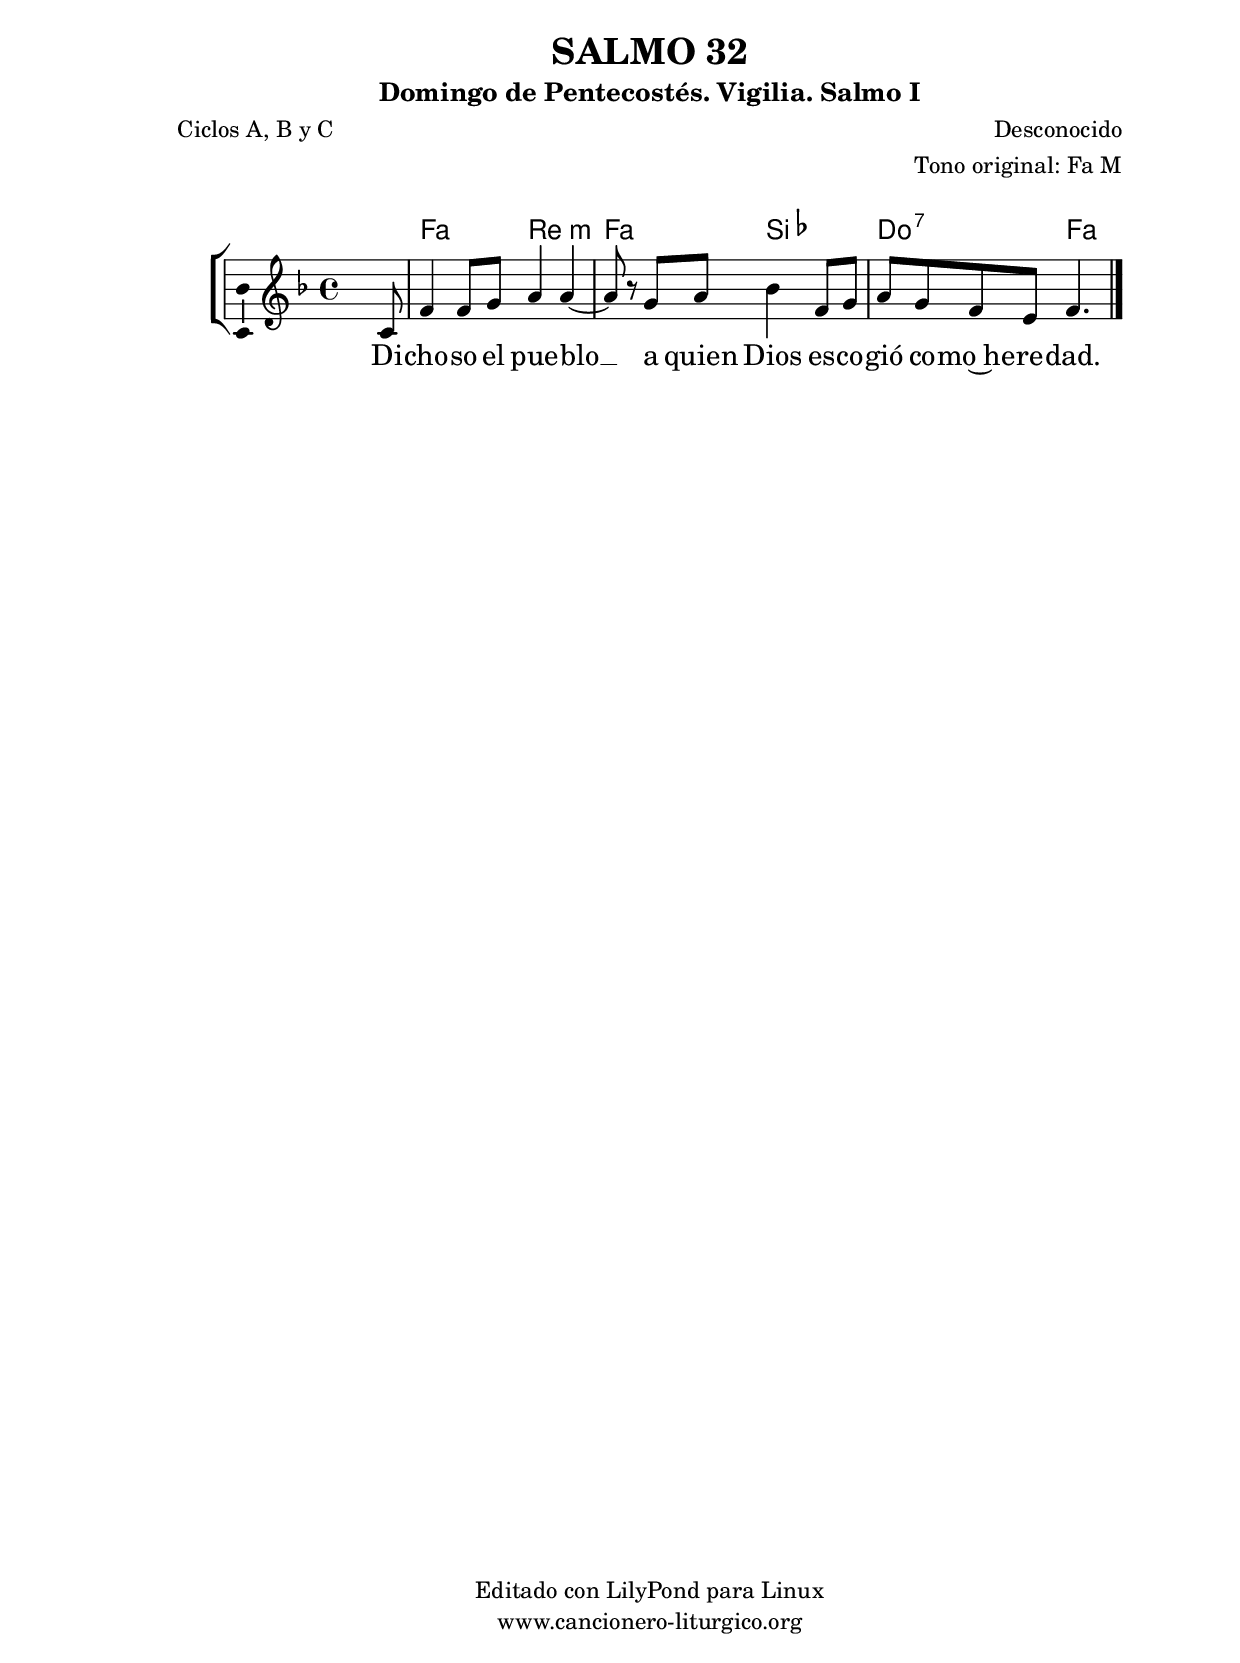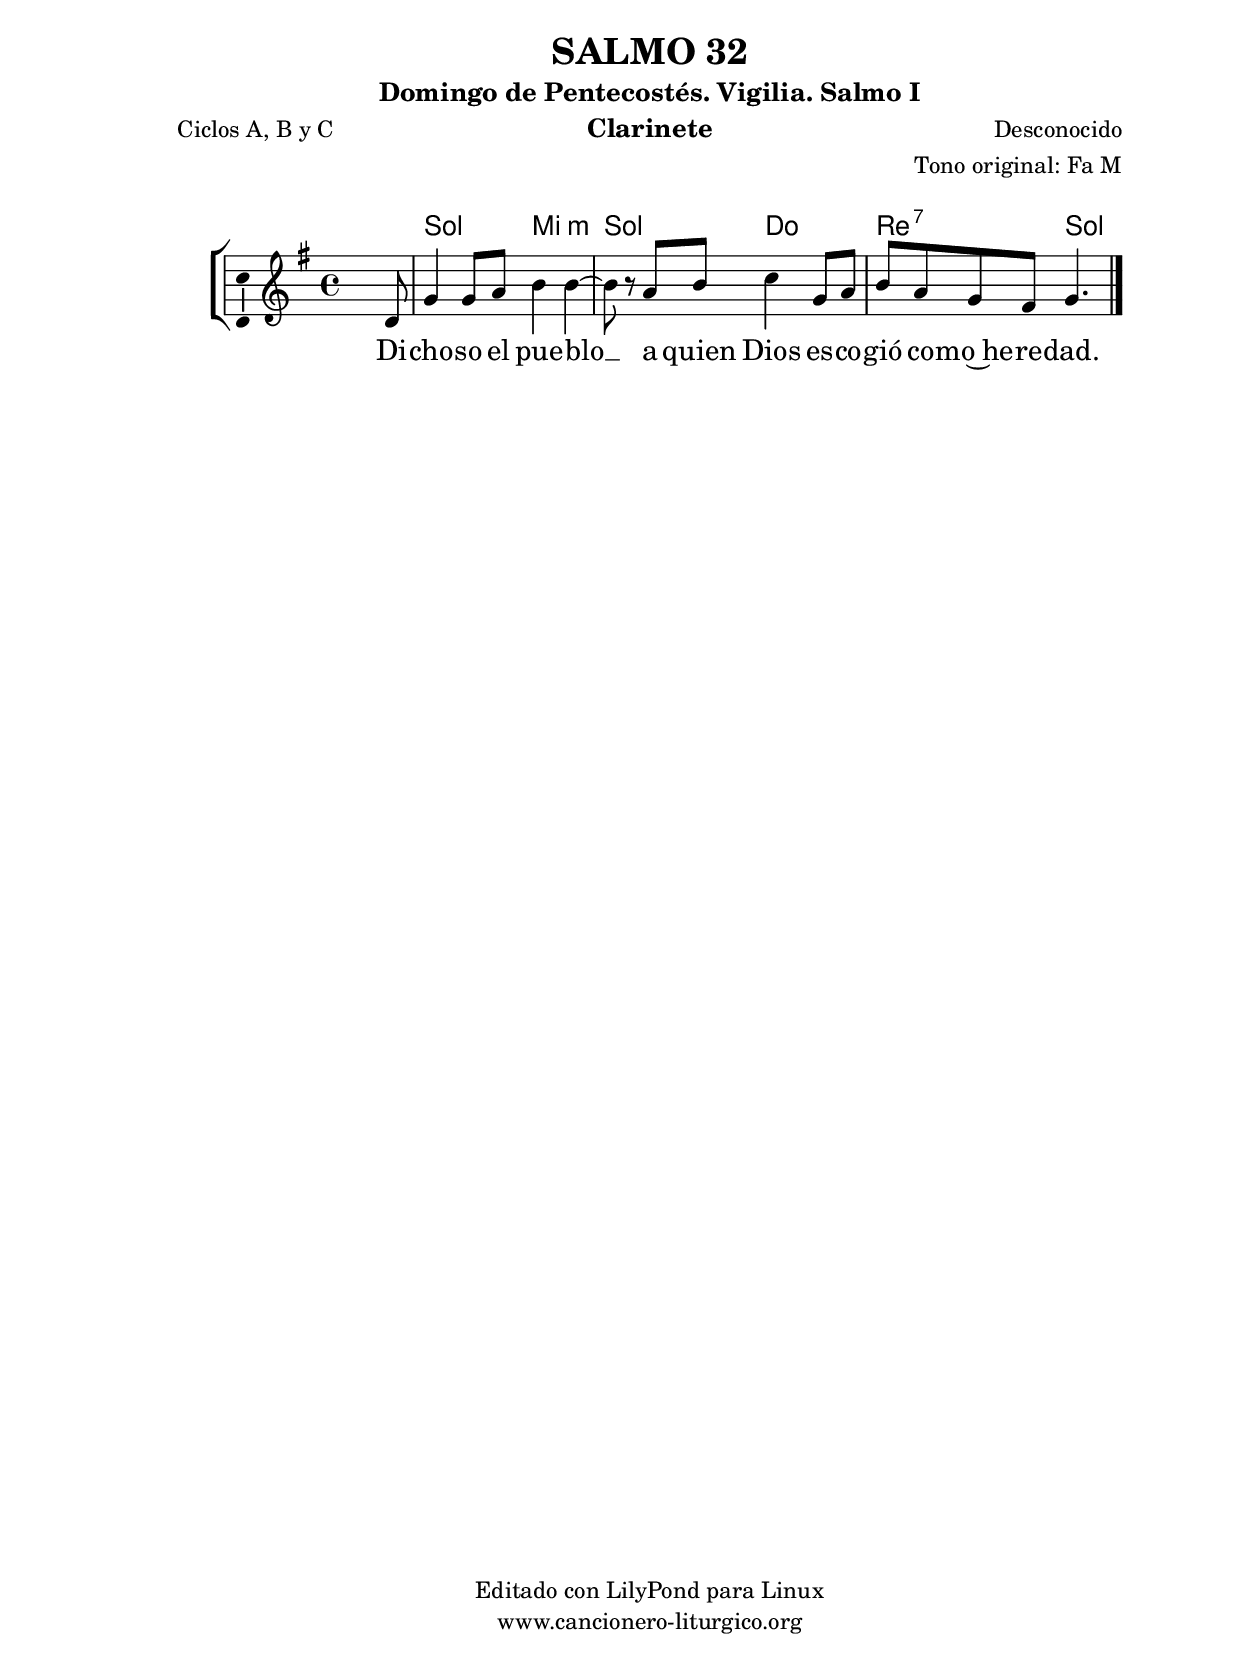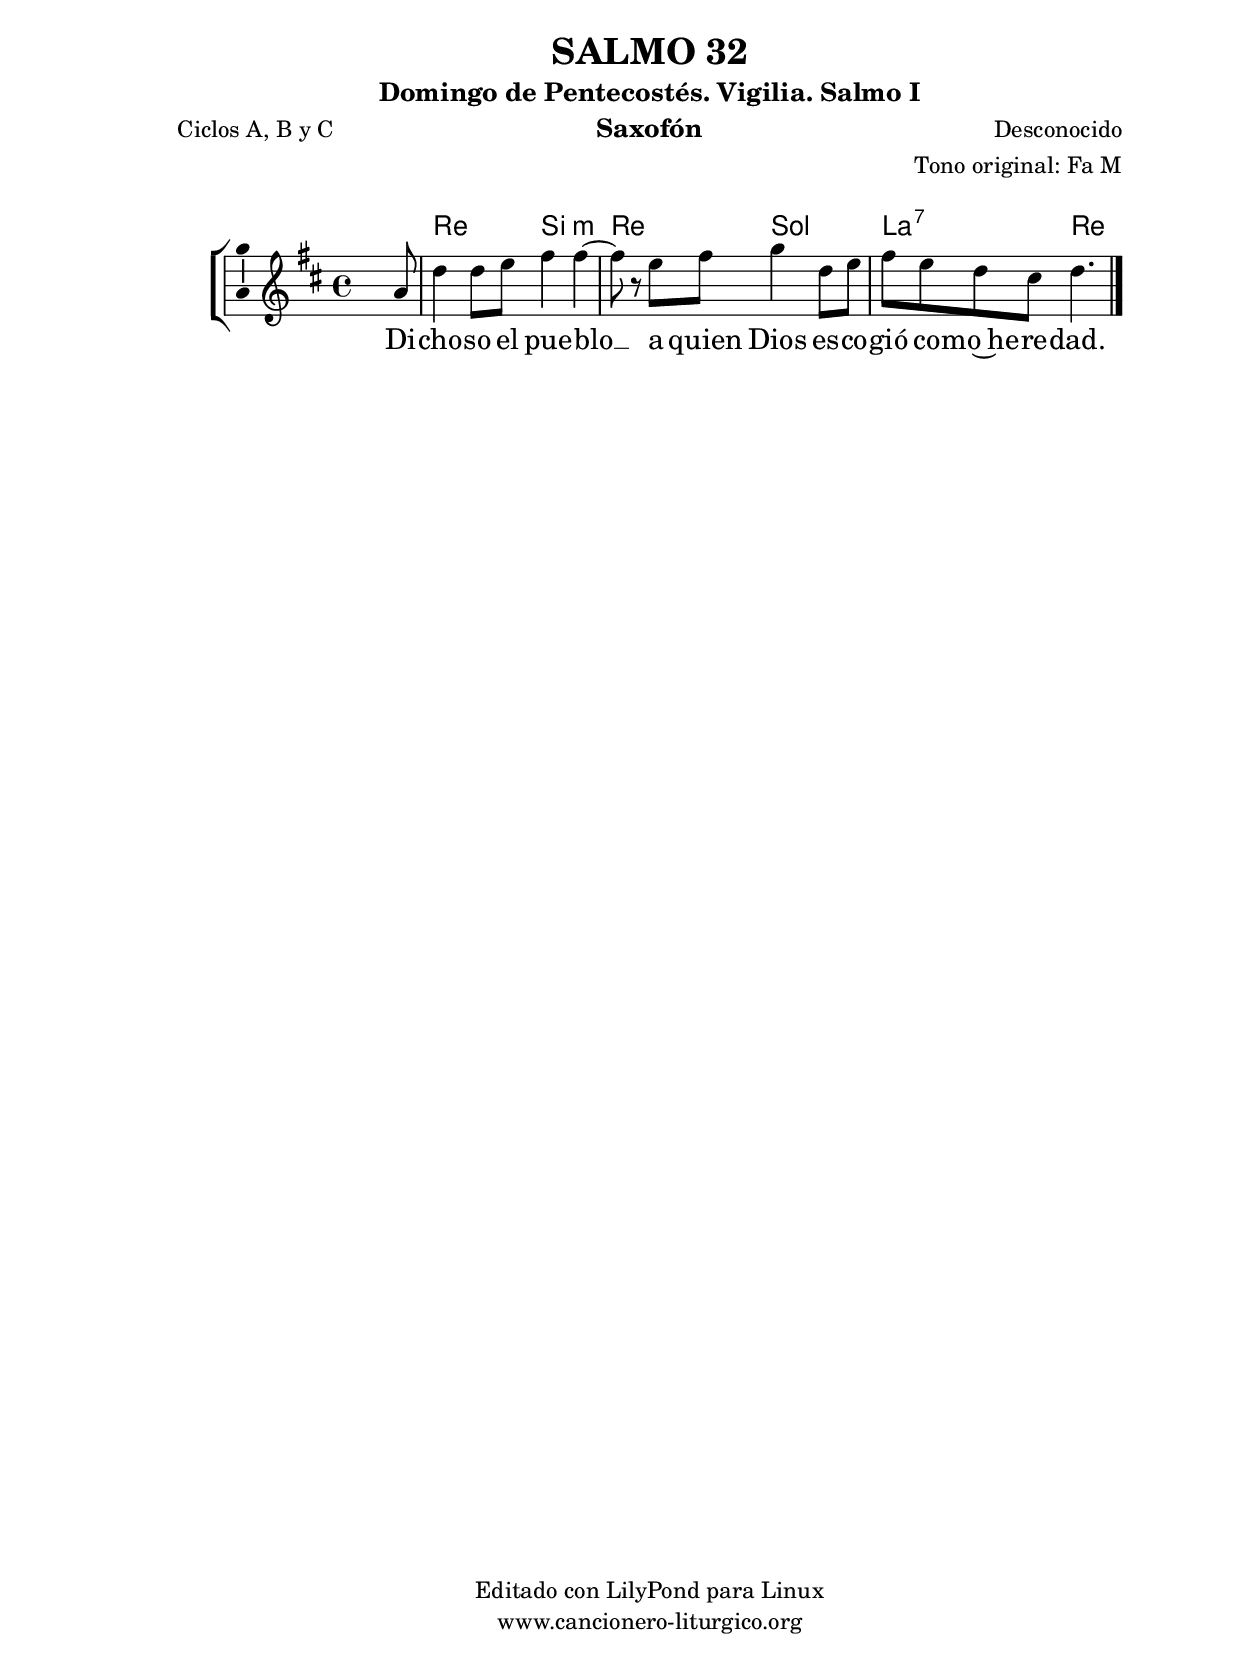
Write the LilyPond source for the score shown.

%
%para convertir .midi en .wav:
%timidity filename.midi -Ow -o finename.wav
%
%
%Para convertir de .wav a .mp3:
%lame -h -m j filename.wav
%
%
%para escuchar el midi:
%timidity nombrefichero.midi
%


%versión de lilypond para la que se ha escrito esta partitura:
\version "2.16.0"

	%Tamaño papel
	#(set-default-paper-size "a4")
	%Tamaño partitura
	#(set-global-staff-size 20)
	%No responde al pulsar sobre una nota
	#(ly:set-option 'point-and-click #f)

%parámetros del encabezamiento:
\header {
	title = "SALMO 32"
	subtitle = "Domingo de Pentecostés. Vigilia. Salmo I"
	composer = "Desconocido"
	poet = "Ciclos A, B y C"
	meter = ""
	arranger = "Tono original: Fa M"
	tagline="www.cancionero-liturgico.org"
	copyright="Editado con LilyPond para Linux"
	tiempo = "Pentecostés"
	usos = "Salmo"
	letra = "Dichoso el pueblo a quien Dios escogió como heredad."
	}

%parámetros asociados al papel:
\paper  {
	oddHeaderMarkup = \markup {\fill-line { \on-the-fly #not-first-page \fromproperty #'header:title \on-the-fly #not-first-page \fromproperty #'header:composer }}
	evenHeaderMarkup = \markup {\fill-line { \fromproperty #'header:composer \fromproperty #'header:title }}
	#(set-paper-size "a4")
	print-page-number = ##f
	first-page-number = 1
	print-first-page-number = ##f
%	head-separation = 3.0 \cm
	top-margin = 2.0 \cm
	bottom-margin = 0.5\cm
%%%	bottom-margin = -1.0\cm
	left-margin = 3.0 \cm
	line-width = 16.0 \cm 
	indent = 8\mm
	interscoreline = 2.\mm
	between-system-space = 15\mm
%	para que las partituras no llenen la hoja:
	ragged-bottom = ##t
%	idem para la última hoja:
	ragged-last-bottom = ##f
%	para que las partituras llenen el ancho del papel:
	ragged-last = ##f
	after-title-space = 2.5 \cm
%page-count=1
%system-count=8

	%Flexible Vertical Spacing
%	markup-markup-spacing =
%	#'((basic-distance . 15) (minimum-distance . 15) (padding . 3))
	markup-system-spacing =
	#'((basic-distance . 15) (minimum-distance . 15) (padding . 3))
	system-system-spacing =
	#'((basic-distance . 15) (minimum-distance . 15) (padding . 3))
	score-system-spacing =
	#'((basic-distance . 15) (minimum-distance . 15) (padding . 5))
%	top-system-spacing = % header
%	#'((basic-distance . 8) (minimum-distance . 0) (padding . 3))
%	top-markup-spacing =
%	#'((basic-distance . 20) (minimum-distance . 20) (padding . 3))
	last-bottom-spacing = % footer
	#'((basic-distance . 5) (minimum-distance . 5) (padding . 3))
%	score-markup-spacing =
%	#'((basic-distance . 16) (minimum-distance . 13) (padding . 3))

	}


%parámetros que afectan a toda la partitura:
global =  {
	%clave de sol (G):
	\clef G
	%armadura:
%	\transpose f a
	\key f \major
	\tempo 4=80
	\set Score.tempoHideNote = ##t
	}


acordes = {
	\italianChords
	\chordmode {
%	\transpose f a
{

s1
f2 d:m f bes c:7 f

	}
	}
}

melodia = 
%	\transpose f a
{
	\relative c'{

\time 4/4
s2 s4 s8 c8
f4 f8 g a4 a~
a8 r8 g8 a bes4 f8 g
a8 g f e f4. s8

	\bar "|."
	}
	}


texto = \lyricmode {
Di -- cho -- so el pue -- blo __
a quien Dios es -- co -- gió co -- mo~he -- re -- dad.
	}


acordesStaff = \context ChordNames = acordesStaff <<
	\set chordChanges = ##t
	\acordes
	>>


vozStaff = \context Voice = vozStaff
\with {\consists "Ambitus_engraver"}
<<
%	\set Staff.instrumentName = ""
%	\set Staff.shortInstrumentName = ""
%	\set Staff.midiInstrument = #"clarinet"
%	\set Staff.midiInstrument = #"cello"
%	\set Staff.midiInstrument = #"flute"
	\set Staff.midiInstrument = #"electric guitar (jazz)"
%	\set Staff.midiInstrument = #"english horn"
%	\set Staff.midiInstrument = #"violin"
%	\set Staff.midiInstrument = #"glockenspiel"
	\set Staff.midiMinimumVolume = #0.7
	\set Staff.midiMaximumVolume = #0.9
	\global
	\melodia
	>>


textoStaff = \context Lyrics = textoStaff <<
	\lyricsto vozStaff \texto
	>>

\book {
	\score {
		\context ChoirStaff {
			\override StaffGroup.SystemStartBracket #'collapse-height = #1
			\override Score.SystemStartBar #'collapse-height = #1
			<<
			\acordesStaff
			\vozStaff
			\textoStaff
			>>
			}
		\layout {
	    		\context {
				\Lyrics
				\override LyricText #'font-size = #2
				}
	   		 \context {
				\Score
				%fontSize = #3
				\override StaffSymbol #'staff-space = #(magstep +3)
				%\override Beam #'thickness = #0.55
				%\override SpacingSpanner #'spacing-increment = #1.0
				%\override Slur #'height-limit = #1.5
				}
			}
		}
	\score {
		\unfoldRepeats
		\context ChoirStaff {
			<<
			\acordesStaff
			\vozStaff
			>>
			}
		\midi {
	  		\context {
	  			\Score
				tempoWholesPerMinute = #(ly:make-moment 70 4)
				}
			}
		}
	}

%Partitura para clarinete
#(define output-suffix "C")
\book {
	\header{
		instrument = "Clarinete"
		}
	\score {
		\context ChoirStaff {
			\override StaffGroup.SystemStartBracket #'collapse-height = #1
			\override Score.SystemStartBar #'collapse-height = #1
\transpose c d
			<<
			\acordesStaff
			\vozStaff
			\textoStaff
			>>
			}
		\layout {
	    		\context {
				\Lyrics
				\override LyricText #'font-size = #2
				}
	   		 \context {
				\Score
				%fontSize = #3
				\override StaffSymbol #'staff-space = #(magstep +3)
				%\override Beam #'thickness = #0.55
				%\override SpacingSpanner #'spacing-increment = #1.0
				%\override Slur #'height-limit = #1.5
				}
			}
		}
	}

%Partitura para saxofón
#(define output-suffix "S")
\book {
	\header{
		instrument = "Saxofón"
		}
	\score {
		\context ChoirStaff {
			\override StaffGroup.SystemStartBracket #'collapse-height = #1
			\override Score.SystemStartBar #'collapse-height = #1
\transpose c a
			<<
			\acordesStaff
			\vozStaff
			\textoStaff
			>>
			}
		\layout {
	    		\context {
				\Lyrics
				\override LyricText #'font-size = #2
				}
	   		 \context {
				\Score
				%fontSize = #3
				\override StaffSymbol #'staff-space = #(magstep +3)
				%\override Beam #'thickness = #0.55
				%\override SpacingSpanner #'spacing-increment = #1.0
				%\override Slur #'height-limit = #1.5
				}
			}
		}
	}

